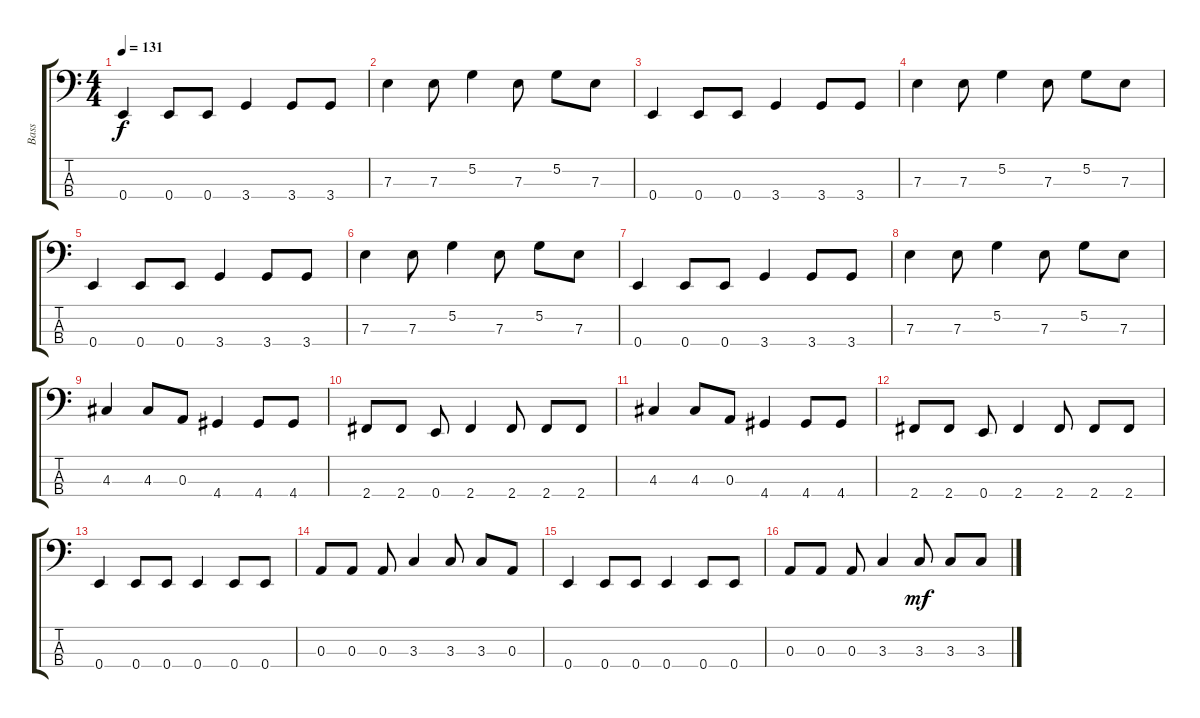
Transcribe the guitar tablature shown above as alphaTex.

\track ("Bass" "Bass") {instrument electricbasspick}
\staff {score tabs}
\tuning (G2 D2 A1 E1) {hide}
\ts (4 4)
\tempo 131
\clef f4
\ks c
0.4.4{dy f} 0.4.8 0.4.8 3.4.4 3.4.8 3.4.8 |
7.3.4 7.3.8 5.2.4 7.3.8 5.2.8 7.3.8 |
0.4.4 0.4.8 0.4.8 3.4.4 3.4.8 3.4.8 |
7.3.4 7.3.8 5.2.4 7.3.8 5.2.8 7.3.8 |
0.4.4 0.4.8 0.4.8 3.4.4 3.4.8 3.4.8 |
7.3.4 7.3.8 5.2.4 7.3.8 5.2.8 7.3.8 |
0.4.4 0.4.8 0.4.8 3.4.4 3.4.8 3.4.8 |
7.3.4 7.3.8 5.2.4 7.3.8 5.2.8 7.3.8 |
4.3.4 4.3.8 0.3.8 4.4.4 4.4.8 4.4.8 |
2.4.8 2.4.8 0.4.8 2.4.4 2.4.8 2.4.8 2.4.8 |
4.3.4 4.3.8 0.3.8 4.4.4 4.4.8 4.4.8 |
2.4.8 2.4.8 0.4.8 2.4.4 2.4.8 2.4.8 2.4.8 |
0.4.4 0.4.8 0.4.8 0.4.4 0.4.8 0.4.8 |
0.3.8 0.3.8 0.3.8 3.3.4 3.3.8 3.3.8 0.3.8 |
0.4.4 0.4.8 0.4.8 0.4.4 0.4.8 0.4.8 |
0.3.8 0.3.8 0.3.8 3.3.4 3.3.8{dy mf} 3.3.8 3.3.8
